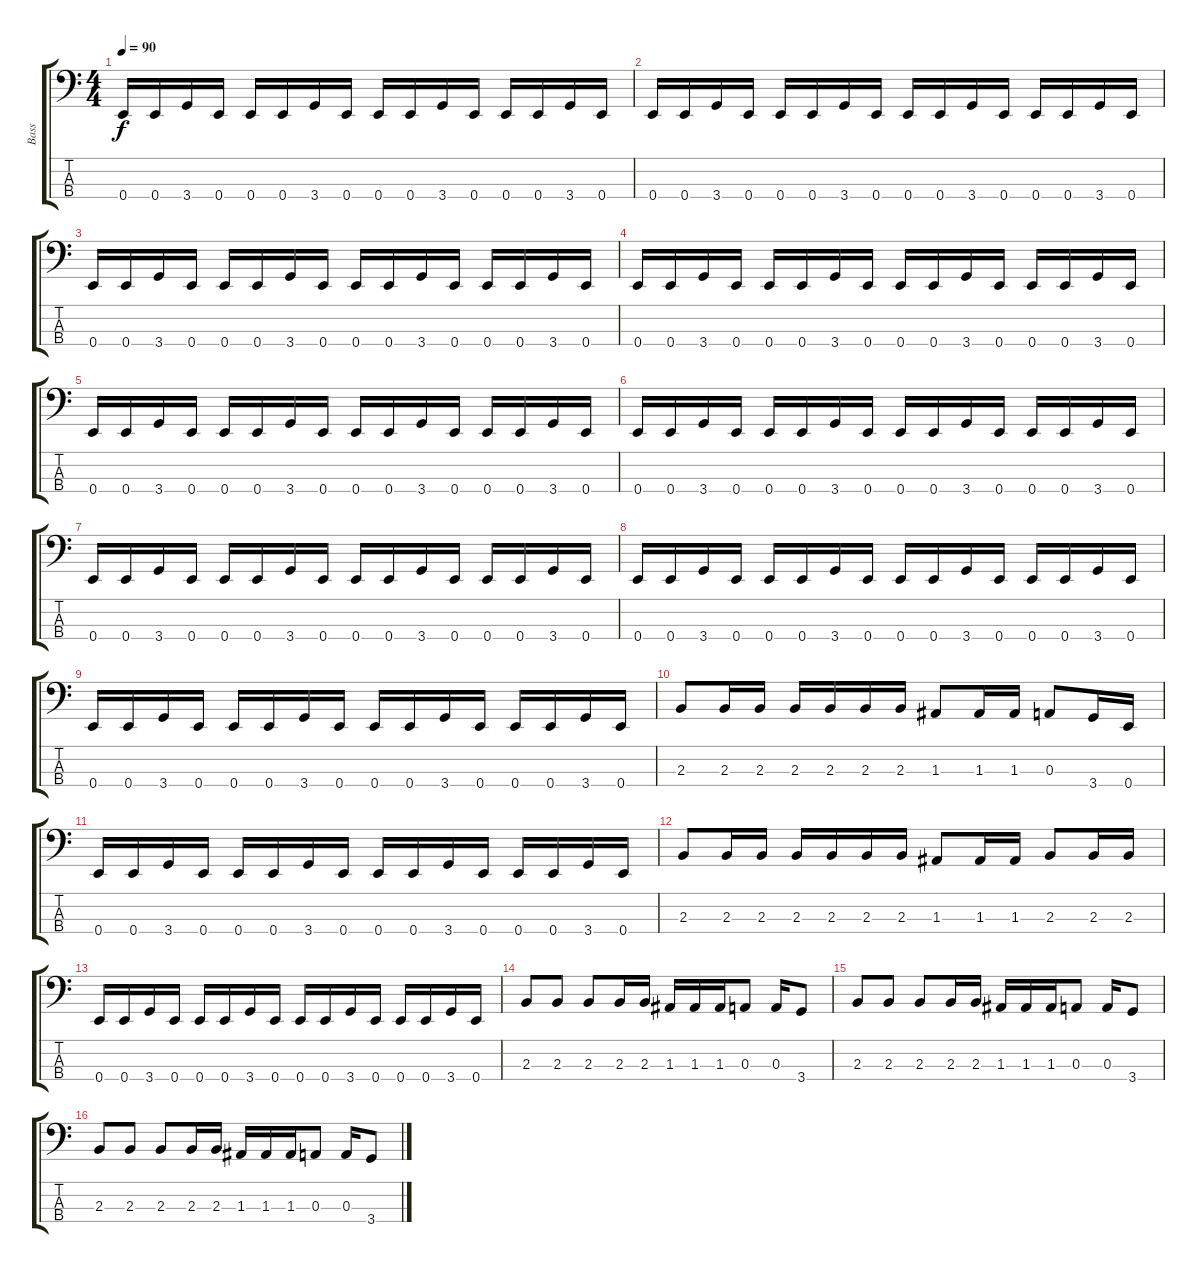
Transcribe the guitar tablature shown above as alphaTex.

\track ("Bass" "Bass") {instrument electricbasspick}
\staff {score tabs}
\tuning (G2 D2 A1 E1) {hide}
\ts (4 4)
\tempo 90
\clef f4
\ks c
0.4.16{dy f} 0.4.16 3.4.16 0.4.16 0.4.16 0.4.16 3.4.16 0.4.16 0.4.16 0.4.16 3.4.16 0.4.16 0.4.16 0.4.16 3.4.16 0.4.16 |
0.4.16 0.4.16 3.4.16 0.4.16 0.4.16 0.4.16 3.4.16 0.4.16 0.4.16 0.4.16 3.4.16 0.4.16 0.4.16 0.4.16 3.4.16 0.4.16 |
0.4.16 0.4.16 3.4.16 0.4.16 0.4.16 0.4.16 3.4.16 0.4.16 0.4.16 0.4.16 3.4.16 0.4.16 0.4.16 0.4.16 3.4.16 0.4.16 |
0.4.16 0.4.16 3.4.16 0.4.16 0.4.16 0.4.16 3.4.16 0.4.16 0.4.16 0.4.16 3.4.16 0.4.16 0.4.16 0.4.16 3.4.16 0.4.16 |
0.4.16 0.4.16 3.4.16 0.4.16 0.4.16 0.4.16 3.4.16 0.4.16 0.4.16 0.4.16 3.4.16 0.4.16 0.4.16 0.4.16 3.4.16 0.4.16 |
0.4.16 0.4.16 3.4.16 0.4.16 0.4.16 0.4.16 3.4.16 0.4.16 0.4.16 0.4.16 3.4.16 0.4.16 0.4.16 0.4.16 3.4.16 0.4.16 |
0.4.16 0.4.16 3.4.16 0.4.16 0.4.16 0.4.16 3.4.16 0.4.16 0.4.16 0.4.16 3.4.16 0.4.16 0.4.16 0.4.16 3.4.16 0.4.16 |
0.4.16 0.4.16 3.4.16 0.4.16 0.4.16 0.4.16 3.4.16 0.4.16 0.4.16 0.4.16 3.4.16 0.4.16 0.4.16 0.4.16 3.4.16 0.4.16 |
0.4.16 0.4.16 3.4.16 0.4.16 0.4.16 0.4.16 3.4.16 0.4.16 0.4.16 0.4.16 3.4.16 0.4.16 0.4.16 0.4.16 3.4.16 0.4.16 |
2.3.8 2.3.16 2.3.16 2.3.16 2.3.16 2.3.16 2.3.16 1.3.8 1.3.16 1.3.16 0.3.8 3.4.16 0.4.16 |
0.4.16 0.4.16 3.4.16 0.4.16 0.4.16 0.4.16 3.4.16 0.4.16 0.4.16 0.4.16 3.4.16 0.4.16 0.4.16 0.4.16 3.4.16 0.4.16 |
2.3.8 2.3.16 2.3.16 2.3.16 2.3.16 2.3.16 2.3.16 1.3.8 1.3.16 1.3.16 2.3.8 2.3.16 2.3.16 |
0.4.16 0.4.16 3.4.16 0.4.16 0.4.16 0.4.16 3.4.16 0.4.16 0.4.16 0.4.16 3.4.16 0.4.16 0.4.16 0.4.16 3.4.16 0.4.16 |
2.3.8 2.3.8 2.3.8 2.3.16 2.3.16 1.3.16 1.3.16 1.3.16 0.3.8 0.3.16 3.4.8 |
2.3.8 2.3.8 2.3.8 2.3.16 2.3.16 1.3.16 1.3.16 1.3.16 0.3.8 0.3.16 3.4.8 |
2.3.8 2.3.8 2.3.8 2.3.16 2.3.16 1.3.16 1.3.16 1.3.16 0.3.8 0.3.16 3.4.8
